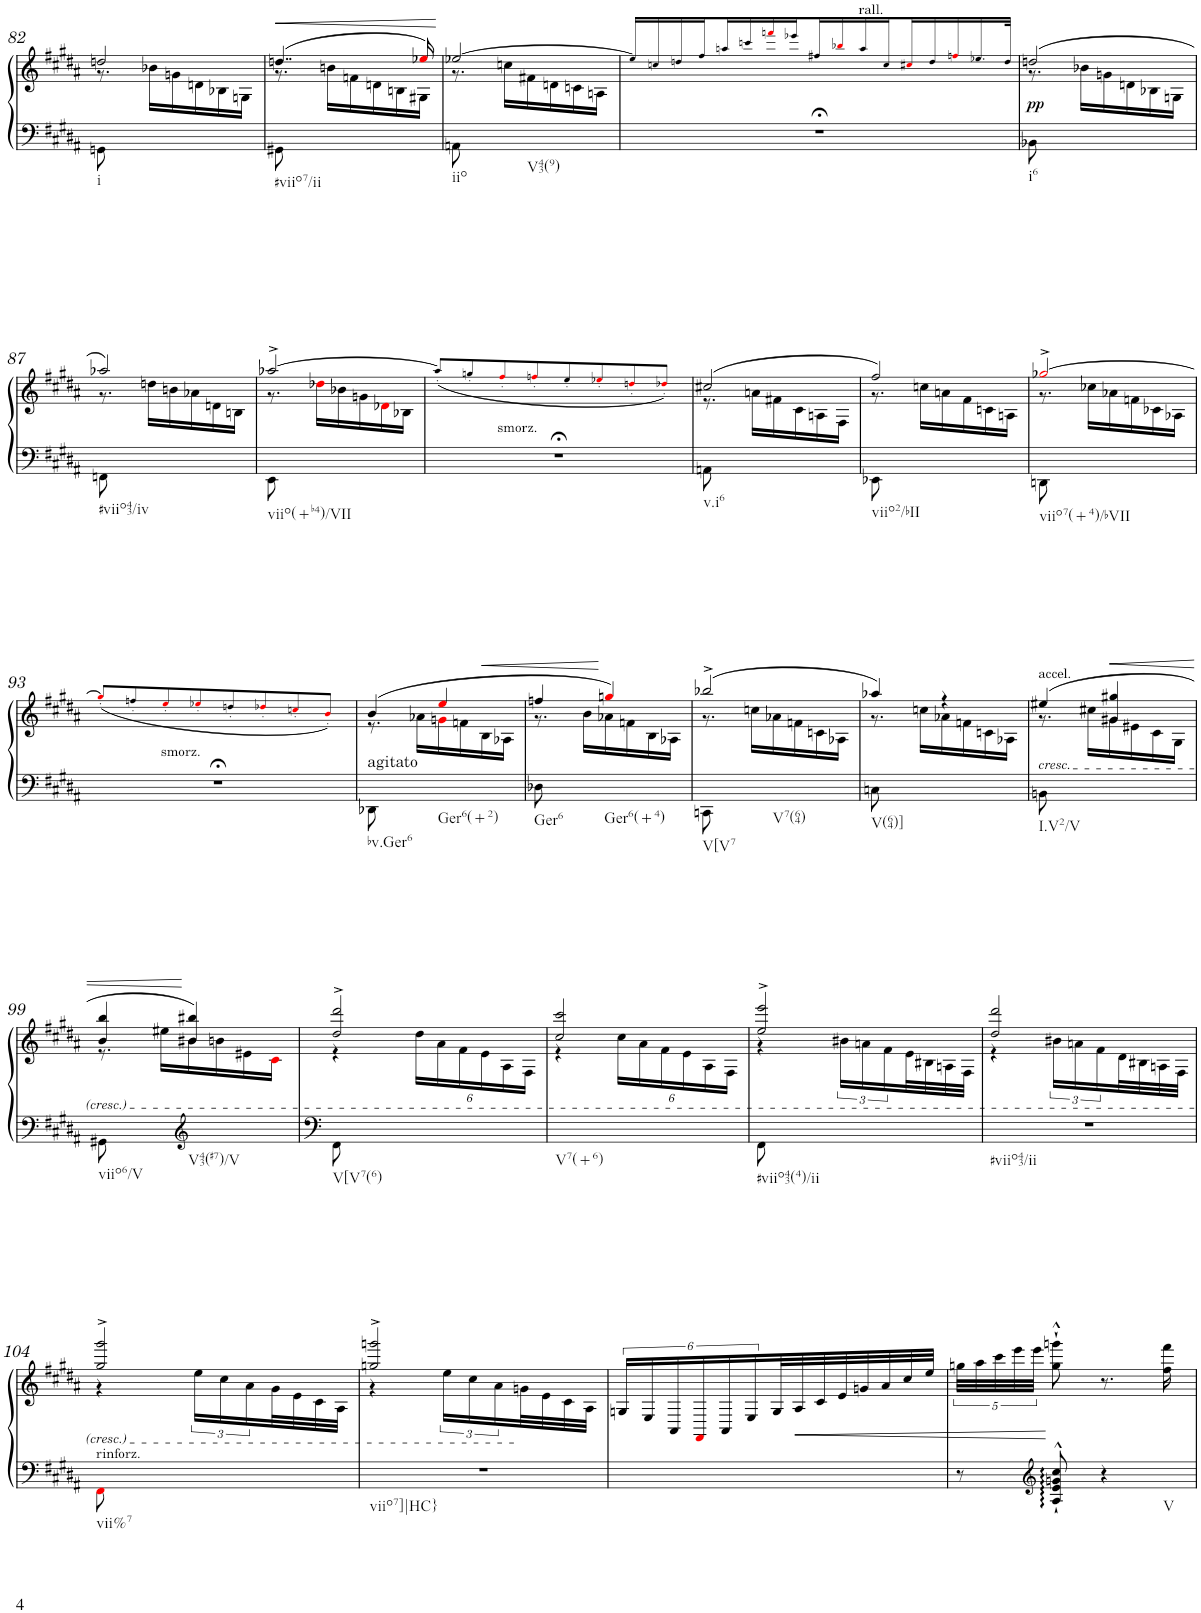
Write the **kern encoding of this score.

**kern	**kern	**dynam
*part1	*part1	*part1
*staff2	*staff1	*staff1/2
*I"Piano	*	*
*I'Pno.	*	*
!!LO:PB:g=z
*clefF4	*clefG2	*
*k[f#c#g#d#a#]	*k[f#c#g#d#a#]	*
*M2/4	*M2/4	*
=82	=82	=82
*	*^	*
!LO:TX:b:t=i	!	!	!
8GGn\	2ddn/	8.r	.
8ryy	.	.	.
.	.	16b-X\LL	.
4ryy	.	16gn\	.
.	.	16dn\	.
.	.	16B-X\	.
.	.	16Gn\JJ	.
=83	=83	=83	=83
!LO:TX:b:t=#viio7/ii	!	!	!
!	!	!	!LO:HP:b
8GG#X\	(4..ddn/	8.r	<
8ryy	.	.	.
.	.	16bn\LL	.
4ryy	.	16fn\	.
.	.	16dn\	.
.	.	16Bn\	.
.	16ee-Xi/)	16G#X\JJ	.
*	*v	*v	*
.	.	[
=84	=84	=84
*	*^	*
!LO:TX:b:t=iio	!	!	!
8AAn\	[2ee-X/	8.r	.
8ryy	.	.	.
.	.	16ccn\LL	.
!LO:TX:b:t=V43(9)	!	!	!
4ryy	.	16f#X\	.
.	.	16dn\	.
.	.	16cn\	.
.	.	16An\JJ	.
*	*v	*v	*
=85	=85	=85
2r;<	16ee-!/LL]	.
.	16ccn!/	.
.	16ddn!/	.
.	16ff#!/J	.
.	16aan!/L	.
.	16cccn!/	.
.	16fffn!i/	.
.	16eee-X!/J	.
2ryy	16ff#X!/L	.
.	16bb-X!i/	.
!	!LO:TX:a:t=rall.	!
.	16aa!/	.
.	16cc!/J	.
.	16cc#X!i/L	.
.	16dd!/	.
.	16ffn!i/	.
.	16.ee-X!/	.
16ryy	.	.
.	32dd!/JJk	.
=86	=86	=86
*	*^	*
!LO:TX:b:t=i6	!	!	!
!	!	!	!LO:DY:b
8BB-X\	(2ddn/	8.r	pp
8ryy	.	.	.
.	.	16b-X\LL	.
4ryy	.	16gn\	.
.	.	16dn\	.
.	.	16B-X\	.
.	.	16Gn\JJ	.
!!LO:LB:g=z	!!
=87	=87	=87	=87
!LO:TX:b:t=#viio43/iv	!	!	!
8FFn\	2aa-X/)	8.r	.
8ryy	.	.	.
.	.	16ddn\LL	.
4ryy	.	16bn\	.
.	.	16a-X\	.
.	.	16dn\	.
.	.	16Bn\JJ	.
=88	=88	=88	=88
!LO:TX:b:t=viio(+b4)/VII	!	!	!
8EE\	[2aa-X^/	8.r	.
8ryy	.	.	.
.	.	16dd-Xi\LL	.
4ryy	.	16b-X\	.
.	.	16gn\	.
.	.	16d-Xi\	.
.	.	16B-X\JJ	.
*	*v	*v	*
=89	=89	=89
2r;<	(8aa-'!/L]	.
.	8ggn'!/	.
!	!LO:TX:b:t=smorz.	!
.	8ff#'!i/	.
.	8ffn'!i/	.
2ryy	8ee'!/	.
.	8ee-X'!i/	.
.	8ddn'!i/	.
.	8dd-X'!i/J)	.
=90	=90	=90
*	*^	*
!LO:TX:b:t=v.i6	!	!	!
8AAn\	(2cc#X/	8.r	.
8ryy	.	.	.
.	.	16an\LL	.
4ryy	.	16f#X\	.
.	.	16c#\	.
.	.	16An\	.
.	.	16F#\JJ	.
=91	=91	=91	=91
!LO:TX:b:t=viio2/bII	!	!	!
8EE-X\	2ff#/)	8.r	.
8ryy	.	.	.
.	.	16ccn\LL	.
4ryy	.	16an\	.
.	.	16f#\	.
.	.	16cn\	.
.	.	16An\JJ	.
=92	=92	=92	=92
!LO:TX:b:t=viio7(+4)/bVII	!	!	!
8DDn\	[2gg-X^i/	8.r	.
8ryy	.	.	.
.	.	16cc-X\LL	.
4ryy	.	16a-X\	.
.	.	16fn\	.
.	.	16c-X\	.
.	.	16A-X\JJ	.
*	*v	*v	*
!!LO:LB:g=z
=93	=93	=93
2r;<	(8gg-'!i/L]	.
.	8ffn'!/	.
!	!LO:TX:b:t=smorz.	!
.	8ee'!i/	.
.	8ee-X'!i/	.
2ryy	8ddn'!/	.
.	8dd-X'!i/	.
.	8ccn'!i/	.
.	8b'!i/J)	.
=94	=94	=94
*	*^	*
!	!LO:TX:b:t=agitato	!	!
!LO:TX:b:t=bv.Ger6	!	!	!
8DD-X\	(4b/	8.r	.
8ryy	.	.	.
.	.	16a-X\LL	.
!LO:TX:b:t=Ger6(+2)	!	!	!
4ryy	4eei/	16gni\	.
.	.	16fn\	.
!	!	!	!LO:HP:b
.	.	16B\	<
.	.	16A-X\JJ	.
=95	=95	=95	=95
!LO:TX:b:t=Ger6	!	!	!
8D-X\	4ffn/	8.r	.
8ryy	.	.	.
.	.	16b\LL	.
!LO:TX:b:t=Ger6(+4)	!	!	!
4ryy	4ggni/)	16a-X\	[
.	.	16fn\	.
.	.	16B\	.
.	.	16A-X\JJ	.
=96	=96	=96	=96
!LO:TX:b:t=V[V7	!	!	!
8CCn\	(2bb-X^/	8.r	.
8ryy	.	.	.
.	.	16ccn\LL	.
!LO:TX:b:t=V7(64)	!	!	!
4ryy	.	16a-X\	.
.	.	16fn\	.
.	.	16cn\	.
.	.	16A-X\JJ	.
=97	=97	=97	=97
!LO:TX:b:t=V(64)]	!	!	!
8Cn\	4aa-X/)	8.r	.
8ryy	.	.	.
.	.	16ccn\LL	.
4ryy	4r	16a-X\	.
.	.	16fn\	.
.	.	16cn\	.
.	.	16A-X\JJ	.
=98	=98	=98	=98
!	!LO:TX:a:t=accel.	!	!
!	!LO:TX:b:i:t=cresc.	!	!
!LO:TX:b:t=I.V2/V	!	!	!
8BBn\	(4ee#X/	8.r	.
8ryy	.	.	.
.	.	16cc#X\LL	.
!	!	!	!LO:HP:b
4ryy	4g#/ 4gg#X/	16g#X\	<
.	.	16e#X\	.
.	.	16c#\	.
.	.	16G#\JJ	.
!!LO:LB:g=z	!!
=99	=99	=99	=99
!LO:TX:b:t=viio6/V	!	!	!
8GG#X\	4b/ 4bb/	8.r	.
8ryy	.	.	.
.	.	16ee#X\LL	.
*clefG2	*	*	*
!LO:TX:b:t=V43(#7)/V	!	!	!
4ryy	4b#X/ 4bb#X/)	16b#\	[
.	.	16bn\	.
.	.	16e#X\	.
.	.	16c#i\JJ	.
=100	=100	=100	=100
!LO:TX:b:t=V[V7(6)	!	!	!
8FF#\	2dd#/^ 2ddd#/^	4r	.
8ryy	.	.	.
*	*	*Xbrackettup	*
4ryy	.	24dd#\LL	.
.	.	24a#\	.
.	.	24f#\	.
.	.	24e\	.
.	.	24A#\	.
.	.	24F#\JJ	.
=101	=101	=101	=101
!LO:TX:b:t=V7(+6)	!	!	!
2ryy	2cc#/ 2ccc#/	4r	.
.	.	24cc#\LL	.
.	.	24a#\	.
.	.	24f#\	.
.	.	24e\	.
.	.	24A#\	.
.	.	24F#\JJ	.
=102	=102	=102	=102
!LO:TX:b:t=#viio43(4)/ii	!	!	!
8FF#\	2ee/^ 2eee/^	4r	.
8ryy	.	.	.
*	*	*brackettup	*
4ryy	.	24b#X\LL	.
.	.	24an\	.
.	.	24f#\	.
.	.	32e\L	.
.	.	32B#X\	.
.	.	32An\	.
.	.	32F#\JJJ	.
=103	=103	=103	=103
!LO:TX:b:t=#viio43/ii	!	!	!
2r	2dd#/ 2ddd#/	4r	.
.	.	24b#X\LL	.
.	.	24an\	.
.	.	24f#\	.
.	.	32d#\L	.
.	.	32B#X\	.
.	.	32An\	.
.	.	32F#\JJJ	.
!!LO:LB:g=z	!!
=104	=104	=104	=104
!	!LO:TX:b:t=rinforz.	!	!
!LO:TX:b:t=vii%7	!	!	!
8FF#i\	2gg#/^ 2ggg#/^	4r	.
8ryy	.	.	.
4ryy	.	24ee\LL	.
.	.	24cc#\	.
.	.	24a#\	.
.	.	32g#\L	.
.	.	32e\	.
.	.	32c#\	.
.	.	32A#\JJJ	.
=105	=105	=105	=105
!LO:TX:b:t=viio7]|HC}	!	!	!
2r	2ggn/^ 2gggn/^	4r	.
.	.	24ee\LL	.
.	.	24cc#\	.
.	.	24a#\	.
.	.	32gn\L	.
.	.	32e\	.
.	.	32c#\	.
.	.	32A#\JJJ	.
*	*v	*v	*
=106	=106	=106
2ryy	24Gn/LL	.
.	24E/	.
.	24AA#/	.
.	24FF#i/	.
.	24AA#/	.
.	24E/	.
.	32G/L	.
!	!	!LO:HP:b
.	32A#/	<
.	32c#/	.
.	32e/	.
.	32gn/	.
.	32a#/	.
.	32cc#/	.
.	32ee/JJJ	.
=107	=107	=107
8r	40ggn\LLL	.
.	40aa#\	.
.	40ccc#\	.
.	40eee\	.
.	40eee\JJJ	.
*clefG2	*	*
8A#/`^^ 8e/`^^ 8gn/`^^ 8cc#/`^^	8gg\`^^ 8gggn\`^^	[
!LO:TX:b:t=V	!	!
4r	8.r	.
.	16ff#\ 16fff#\	.
=	=	=
*-	*-	*-
